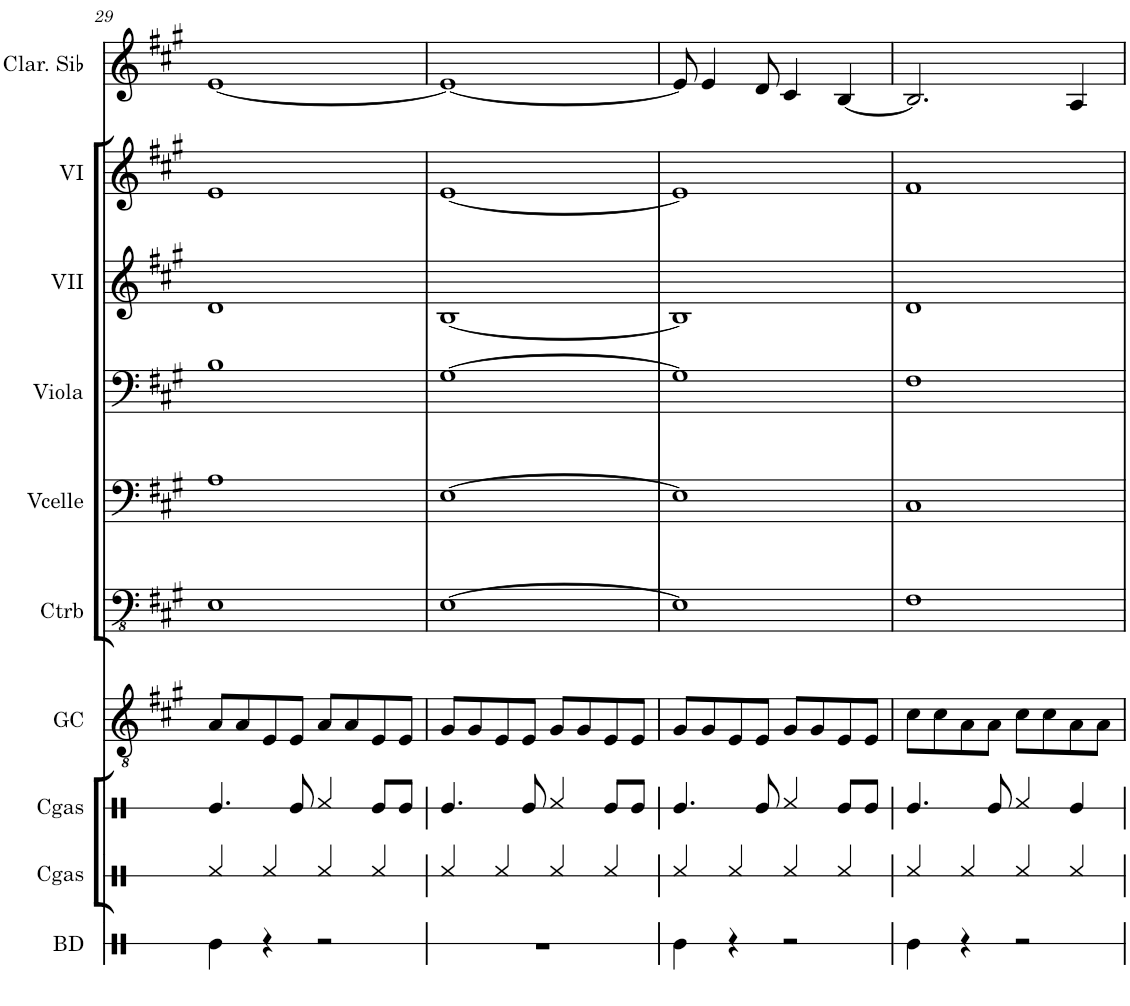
**kern	**kern	**kern	**kern	**kern	**kern	**kern
*part7	*part6	*part5	*part4	*part3	*part2	*part1
*staff7	*staff6	*staff5	*staff4	*staff3	*staff2	*staff1
*I"Classical Guitar	*I"Contrabass	*I"Violoncello	*I"Viola	*I"Violin II	*I"Violin I	*I"Clarinette en Sib
*	*I'Ctrb	*	*I'Viola	*I'VII	*I'VI	*I'Clar. Sib
!!LO:PB:g=z
*clefGv2	*clefFv4	*clefF4	*clefF4	*clefG2	*clefG2	*clefG2
*	*ITrd7c12	*	*	*	*	*ITrd1c2
*k[f#c#g#]	*k[f#c#g#]	*k[f#c#g#]	*k[f#c#g#]	*k[f#c#g#]	*k[f#c#g#]	*k[f#c#g#]
*M4/4	*M4/4	*M4/4	*M4/4	*M4/4	*M4/4	*M4/4
=29	=29	=29	=29	=29	=29	=29
8A/L	1EE	1A	1B	1d	1e	[1e
8A/	.	.	.	.	.	.
8E/	.	.	.	.	.	.
8E/J	.	.	.	.	.	.
8A/L	.	.	.	.	.	.
8A/	.	.	.	.	.	.
8E/	.	.	.	.	.	.
8E/J	.	.	.	.	.	.
=30	=30	=30	=30	=30	=30	=30
8G#/L	[1EE	[1E	[1G#	[1B	[1e	1e_
8G#/	.	.	.	.	.	.
8E/	.	.	.	.	.	.
8E/J	.	.	.	.	.	.
8G#/L	.	.	.	.	.	.
8G#/	.	.	.	.	.	.
8E/	.	.	.	.	.	.
8E/J	.	.	.	.	.	.
=31	=31	=31	=31	=31	=31	=31
8G#/L	1EE]	1E]	1G#]	1B]	1e]	8e/]
8G#/	.	.	.	.	.	4e/
8E/	.	.	.	.	.	.
8E/J	.	.	.	.	.	8d/
8G#/L	.	.	.	.	.	4c#/
8G#/	.	.	.	.	.	.
8E/	.	.	.	.	.	[4B/
8E/J	.	.	.	.	.	.
=32	=32	=32	=32	=32	=32	=32
8c#\L	1FF#	1C#	1F#	1d	1f#	2.B/]
8c#\	.	.	.	.	.	.
8A\	.	.	.	.	.	.
8A\J	.	.	.	.	.	.
8c#\L	.	.	.	.	.	.
8c#\	.	.	.	.	.	.
8A\	.	.	.	.	.	4A/
8A\J	.	.	.	.	.	.
=	=	=	=	=	=	=
*-	*-	*-	*-	*-	*-	*-
